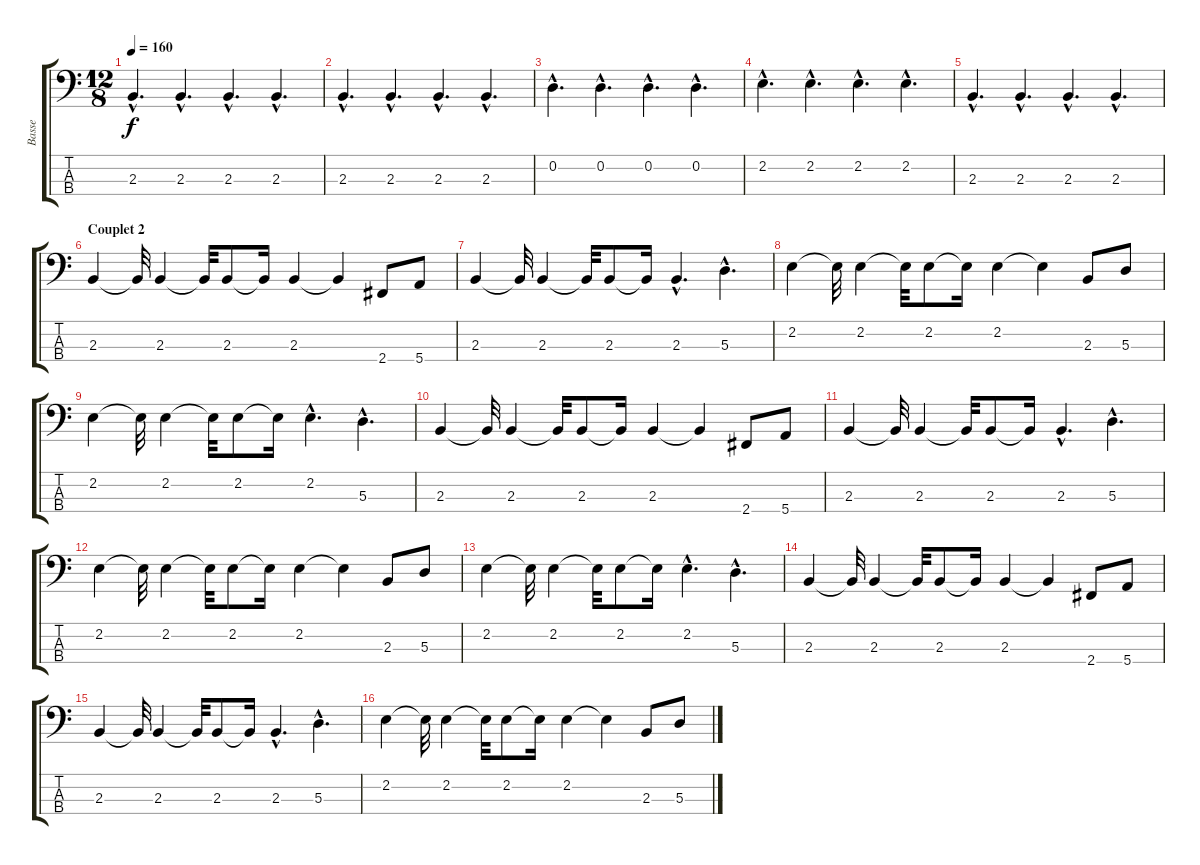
\track ("Basse" "Basse") {instrument electricbasspick}
\staff {score tabs}
\tuning (G2 D2 A1 E1) {hide}
\ts (12 8)
\tempo 160
\clef f4
\ks c
2.3{hac}.4{d dy f} 2.3{hac}.4{d} 2.3{hac}.4{d} 2.3{hac}.4{d} |
2.3{hac}.4{d} 2.3{hac}.4{d} 2.3{hac}.4{d} 2.3{hac}.4{d} |
0.2{hac}.4{d} 0.2{hac}.4{d} 0.2{hac}.4{d} 0.2{hac}.4{d} |
2.2{hac}.4{d} 2.2{hac}.4{d} 2.2{hac}.4{d} 2.2{hac}.4{d} |
2.3{hac}.4{d} 2.3{hac}.4{d} 2.3{hac}.4{d} 2.3{hac}.4{d} |
\section ("" "Couplet 2")
2.3.4 2.3{t}.32 2.3.4 2.3{t}.32 2.3.8 2.3{t}.16 2.3.4 2.3{t}.4 2.4.8 5.4.8 |
2.3.4 2.3{t}.32 2.3.4 2.3{t}.32 2.3.8 2.3{t}.16 2.3{hac}.4{d} 5.3{hac}.4{d} |
2.2.4 2.2{t}.32 2.2.4 2.2{t}.32 2.2.8 2.2{t}.16 2.2.4 2.2{t}.4 2.3.8 5.3.8 |
2.2.4 2.2{t}.32 2.2.4 2.2{t}.32 2.2.8 2.2{t}.16 2.2{hac}.4{d} 5.3{hac}.4{d} |
2.3.4 2.3{t}.32 2.3.4 2.3{t}.32 2.3.8 2.3{t}.16 2.3.4 2.3{t}.4 2.4.8 5.4.8 |
2.3.4 2.3{t}.32 2.3.4 2.3{t}.32 2.3.8 2.3{t}.16 2.3{hac}.4{d} 5.3{hac}.4{d} |
2.2.4 2.2{t}.32 2.2.4 2.2{t}.32 2.2.8 2.2{t}.16 2.2.4 2.2{t}.4 2.3.8 5.3.8 |
2.2.4 2.2{t}.32 2.2.4 2.2{t}.32 2.2.8 2.2{t}.16 2.2{hac}.4{d} 5.3{hac}.4{d} |
2.3.4 2.3{t}.32 2.3.4 2.3{t}.32 2.3.8 2.3{t}.16 2.3.4 2.3{t}.4 2.4.8 5.4.8 |
2.3.4 2.3{t}.32 2.3.4 2.3{t}.32 2.3.8 2.3{t}.16 2.3{hac}.4{d} 5.3{hac}.4{d} |
2.2.4 2.2{t}.32 2.2.4 2.2{t}.32 2.2.8 2.2{t}.16 2.2.4 2.2{t}.4 2.3.8 5.3.8
